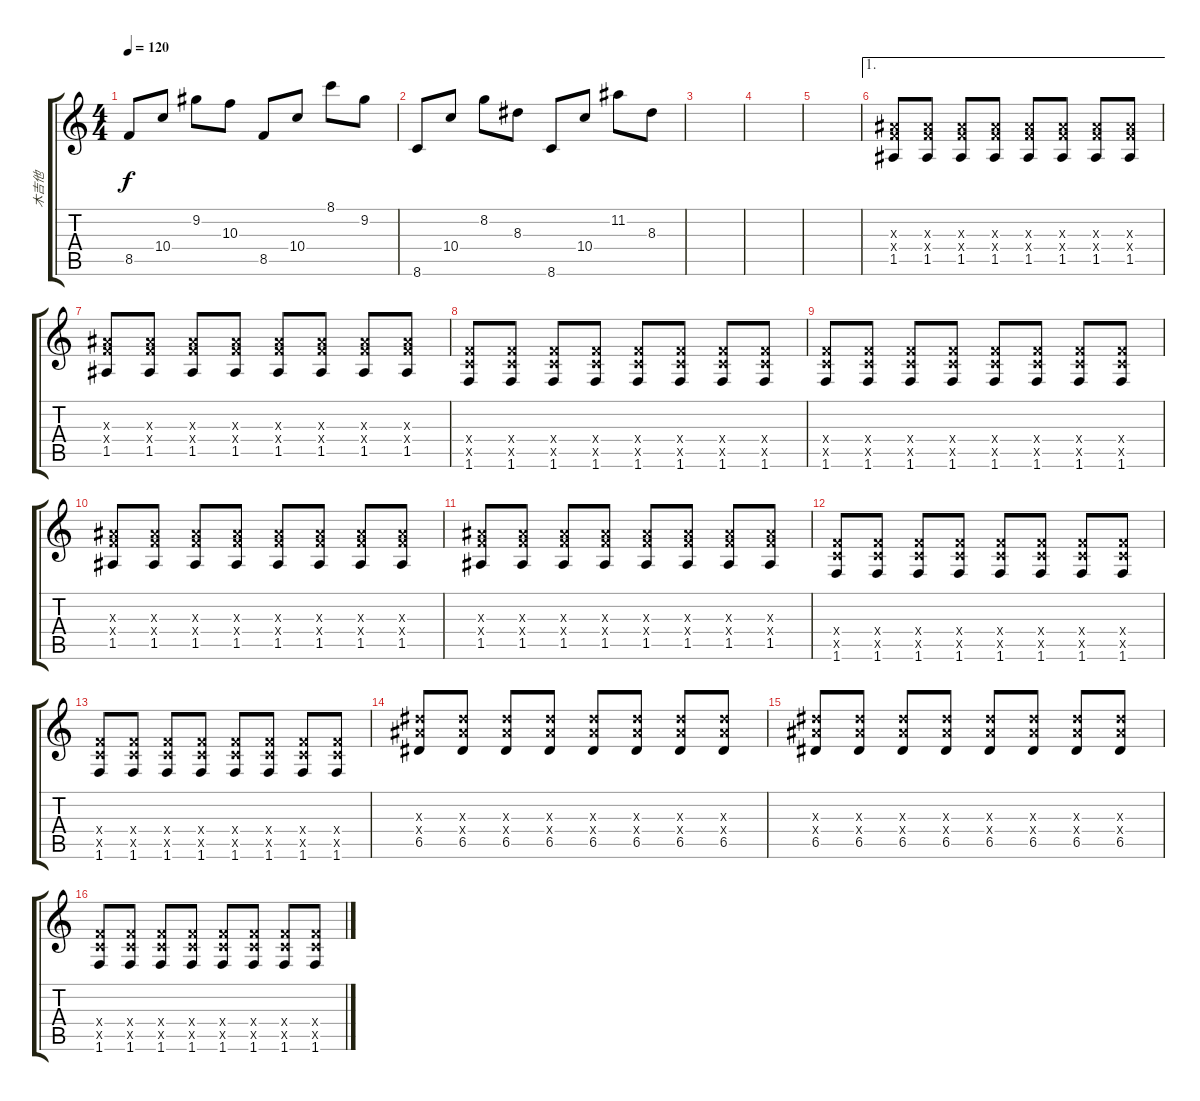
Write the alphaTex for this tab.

\track ("木吉他" "木吉他") {instrument acousticguitarsteel}
\staff {score tabs}
\tuning (E4 B3 G3 D3 A2 E2) {hide}
\ts (4 4)
\tempo 120
\clef g2
\ks c
8.5.8{dy f} 10.4.8 9.2.8 10.3.8 8.5.8 10.4.8 8.1.8 9.2.8 |
8.6.8 10.4.8 8.2.8 8.3.8 8.6.8 10.4.8 11.2.8 8.3.8 |
|
|
|
\ae 1
(3.3{x} 3.4{x} 1.5).8 (3.3{x} 3.4{x} 1.5).8 (3.3{x} 3.4{x} 1.5).8 (3.3{x} 3.4{x} 1.5).8 (3.3{x} 3.4{x} 1.5).8 (3.3{x} 3.4{x} 1.5).8 (3.3{x} 3.4{x} 1.5).8 (3.3{x} 3.4{x} 1.5).8 |
(3.3{x} 3.4{x} 1.5).8 (3.3{x} 3.4{x} 1.5).8 (3.3{x} 3.4{x} 1.5).8 (3.3{x} 3.4{x} 1.5).8 (3.3{x} 3.4{x} 1.5).8 (3.3{x} 3.4{x} 1.5).8 (3.3{x} 3.4{x} 1.5).8 (3.3{x} 3.4{x} 1.5).8 |
(3.4{x} 3.5{x} 1.6).8 (3.4{x} 3.5{x} 1.6).8 (3.4{x} 3.5{x} 1.6).8 (3.4{x} 3.5{x} 1.6).8 (3.4{x} 3.5{x} 1.6).8 (3.4{x} 3.5{x} 1.6).8 (3.4{x} 3.5{x} 1.6).8 (3.4{x} 3.5{x} 1.6).8 |
(3.4{x} 3.5{x} 1.6).8 (3.4{x} 3.5{x} 1.6).8 (3.4{x} 3.5{x} 1.6).8 (3.4{x} 3.5{x} 1.6).8 (3.4{x} 3.5{x} 1.6).8 (3.4{x} 3.5{x} 1.6).8 (3.4{x} 3.5{x} 1.6).8 (3.4{x} 3.5{x} 1.6).8 |
(3.3{x} 3.4{x} 1.5).8 (3.3{x} 3.4{x} 1.5).8 (3.3{x} 3.4{x} 1.5).8 (3.3{x} 3.4{x} 1.5).8 (3.3{x} 3.4{x} 1.5).8 (3.3{x} 3.4{x} 1.5).8 (3.3{x} 3.4{x} 1.5).8 (3.3{x} 3.4{x} 1.5).8 |
(3.3{x} 3.4{x} 1.5).8 (3.3{x} 3.4{x} 1.5).8 (3.3{x} 3.4{x} 1.5).8 (3.3{x} 3.4{x} 1.5).8 (3.3{x} 3.4{x} 1.5).8 (3.3{x} 3.4{x} 1.5).8 (3.3{x} 3.4{x} 1.5).8 (3.3{x} 3.4{x} 1.5).8 |
(3.4{x} 3.5{x} 1.6).8 (3.4{x} 3.5{x} 1.6).8 (3.4{x} 3.5{x} 1.6).8 (3.4{x} 3.5{x} 1.6).8 (3.4{x} 3.5{x} 1.6).8 (3.4{x} 3.5{x} 1.6).8 (3.4{x} 3.5{x} 1.6).8 (3.4{x} 3.5{x} 1.6).8 |
(3.4{x} 3.5{x} 1.6).8 (3.4{x} 3.5{x} 1.6).8 (3.4{x} 3.5{x} 1.6).8 (3.4{x} 3.5{x} 1.6).8 (3.4{x} 3.5{x} 1.6).8 (3.4{x} 3.5{x} 1.6).8 (3.4{x} 3.5{x} 1.6).8 (3.4{x} 3.5{x} 1.6).8 |
(8.3{x} 8.4{x} 6.5).8 (8.3{x} 8.4{x} 6.5).8 (8.3{x} 8.4{x} 6.5).8 (8.3{x} 8.4{x} 6.5).8 (8.3{x} 8.4{x} 6.5).8 (8.3{x} 8.4{x} 6.5).8 (8.3{x} 8.4{x} 6.5).8 (8.3{x} 8.4{x} 6.5).8 |
(8.3{x} 8.4{x} 6.5).8 (8.3{x} 8.4{x} 6.5).8 (8.3{x} 8.4{x} 6.5).8 (8.3{x} 8.4{x} 6.5).8 (8.3{x} 8.4{x} 6.5).8 (8.3{x} 8.4{x} 6.5).8 (8.3{x} 8.4{x} 6.5).8 (8.3{x} 8.4{x} 6.5).8 |
(3.4{x} 3.5{x} 1.6).8 (3.4{x} 3.5{x} 1.6).8 (3.4{x} 3.5{x} 1.6).8 (3.4{x} 3.5{x} 1.6).8 (3.4{x} 3.5{x} 1.6).8 (3.4{x} 3.5{x} 1.6).8 (3.4{x} 3.5{x} 1.6).8 (3.4{x} 3.5{x} 1.6).8
